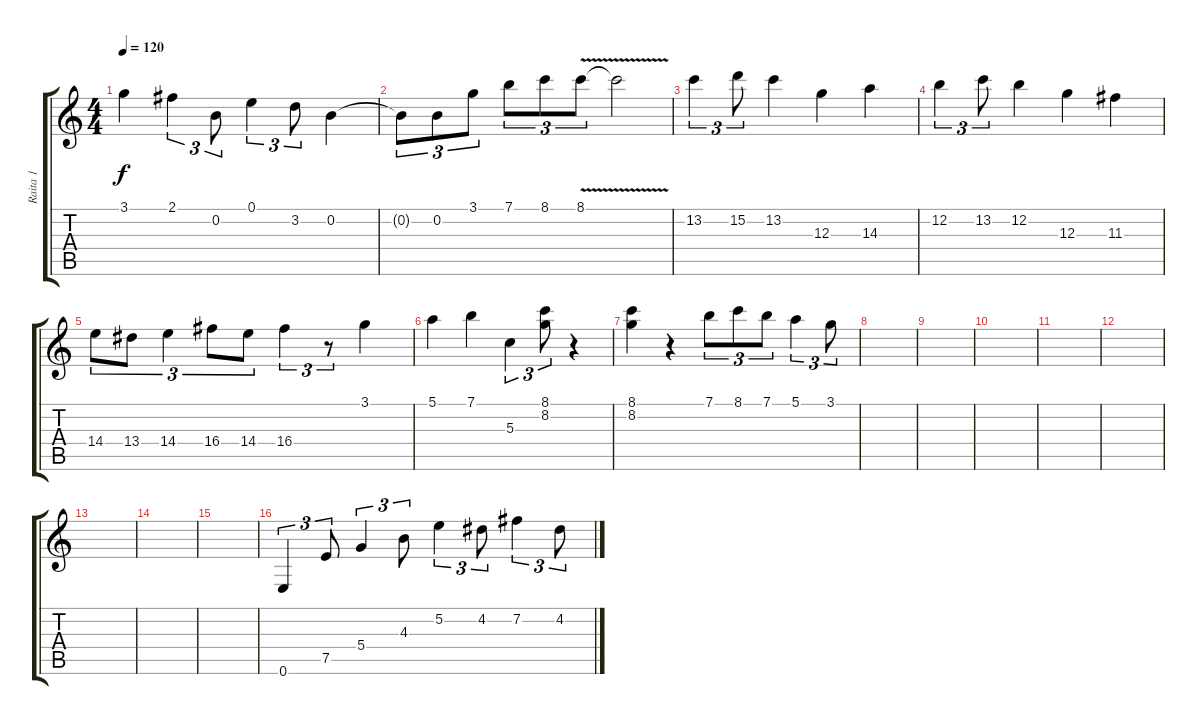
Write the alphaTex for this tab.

\track ("Raita 1" "Raita 1") {instrument electricguitarjazz}
\staff {score tabs}
\tuning (E4 B3 G3 D3 A2 E2) {hide}
\ts (4 4)
\tempo 120
\clef g2
\ks c
3.1.4{dy f} 2.1.4{tu (3 2)} 0.2.8{tu (3 2)} 0.1.4{tu (3 2)} 3.2.8{tu (3 2)} 0.2.4 |
0.2{t}.8{tu (3 2)} 0.2.8{tu (3 2)} 3.1.8{tu (3 2)} 7.1.8{tu (3 2)} 8.1.8{tu (3 2)} 8.1{v}.8{tu (3 2)} 8.1{t}.2 |
13.2.4{tu (3 2)} 15.2.8{tu (3 2)} 13.2.4 12.3.4 14.3.4 |
12.2.4{tu (3 2)} 13.2.8{tu (3 2)} 12.2.4 12.3.4 11.3.4 |
14.4.8{tu (3 2)} 13.4.8{tu (3 2)} 14.4.4{tu (3 2)} 16.4.8{tu (3 2)} 14.4.8{tu (3 2)} 16.4.4{tu (3 2)} r.8{tu (3 2)} 3.1.4 |
5.1.4 7.1.4 5.3.4{tu (3 2)} (8.1 8.2).8{tu (3 2)} r.4 |
(8.1 8.2).4 r.4 7.1.8{tu (3 2)} 8.1.8{tu (3 2)} 7.1.8{tu (3 2)} 5.1.4{tu (3 2)} 3.1.8{tu (3 2)} |
|
|
|
|
|
|
|
|
0.6.4{tu (3 2)} 7.5.8{tu (3 2)} 5.4.4{tu (3 2)} 4.3.8{tu (3 2)} 5.2.4{tu (3 2)} 4.2.8{tu (3 2)} 7.2.4{tu (3 2)} 4.2.8{tu (3 2)}
